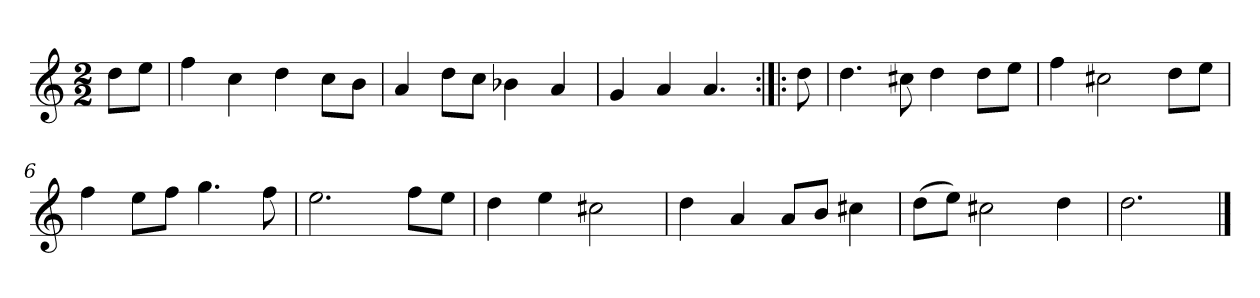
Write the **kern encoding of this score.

**kern
*part1
*staff1
*clefG2
*k[]
*D:dor
*M2/2
*MM120
=
8dd\L
8ee\J
=1
4ff
4cc
4dd
8cc\L
8b\J
=2
4a
8dd\L
8cc\J
4b-X
4a
=3
4g
4a
4.a
=:|!|:
8dd
=4
4.dd
8cc#X
4dd
8dd\L
8ee\J
=5
4ff
2cc#X
8dd\L
8ee\J
=6
4ff
8ee\L
8ff\J
4.gg
8ff
=7
2.ee
8ff\L
8ee\J
=8
4dd
4ee
2cc#X
=9
4dd
4a
8a/L
8b/J
4cc#X
=10
(8dd\L
8ee\J)
2cc#X
4dd
=11
2.dd
==
*-
